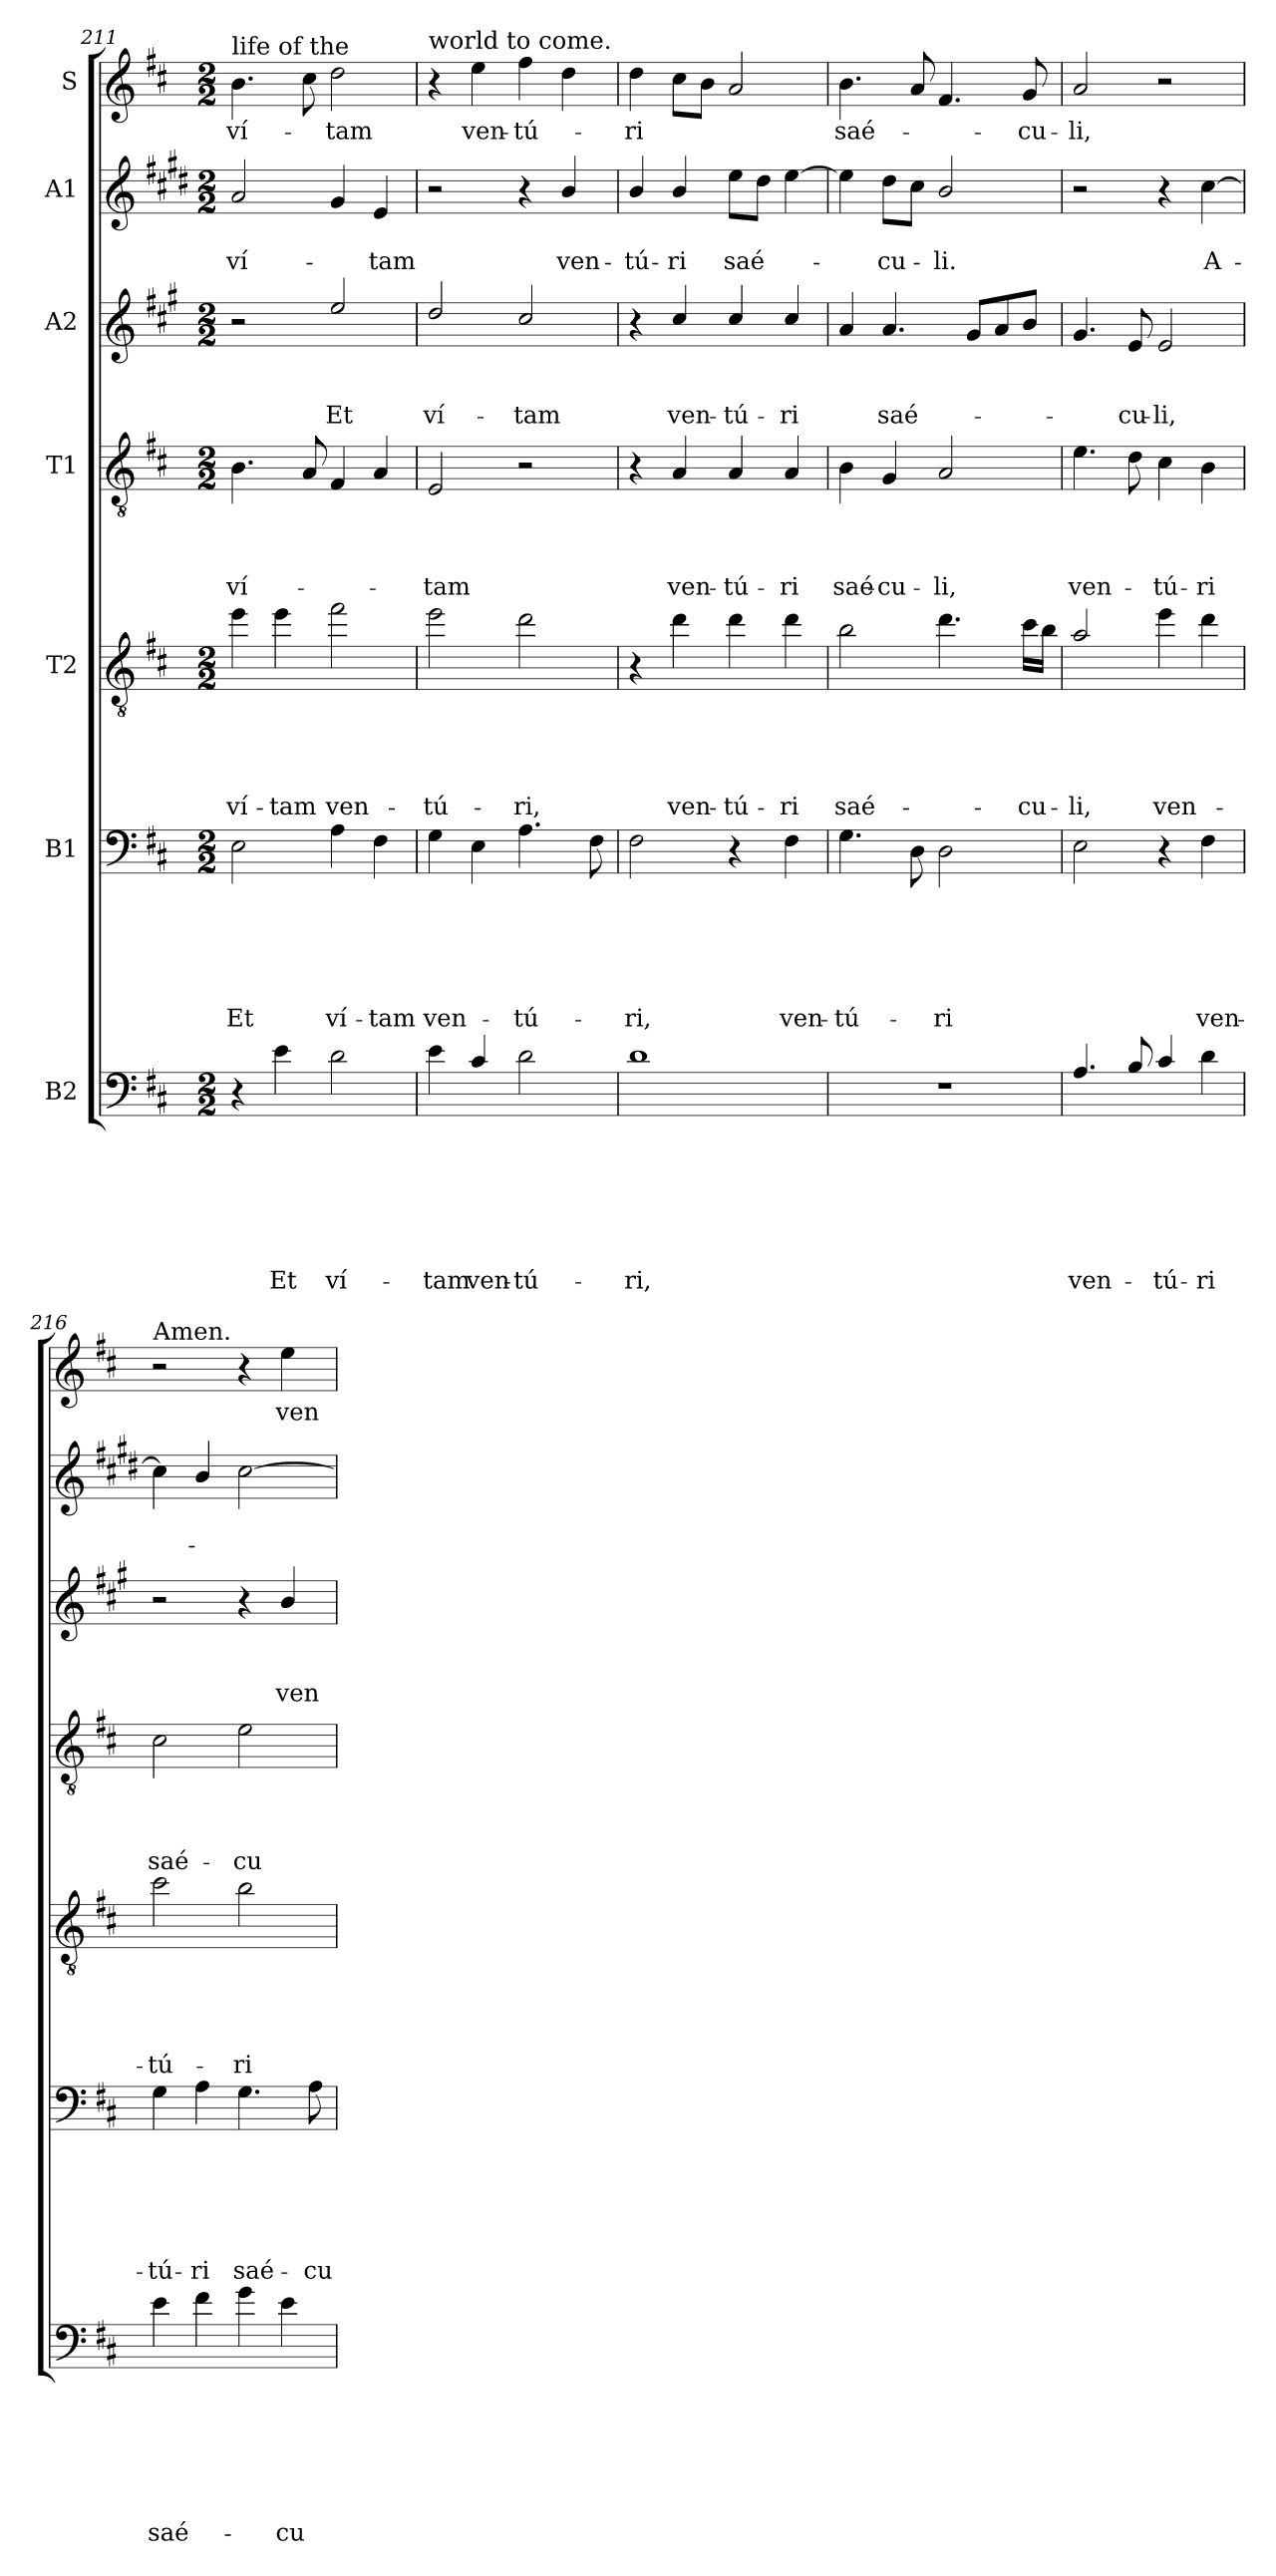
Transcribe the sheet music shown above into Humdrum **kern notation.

**kern	**text	**text	**text	**text	**text	**text	**text	**kern	**text	**text	**text	**text	**text	**text	**kern	**text	**text	**text	**text	**text	**kern	**text	**text	**text	**text	**kern	**text	**text	**text	**kern	**text	**text	**kern	**text
*part7	*part7	*part7	*part7	*part7	*part7	*part7	*part7	*part6	*part6	*part6	*part6	*part6	*part6	*part6	*part5	*part5	*part5	*part5	*part5	*part5	*part4	*part4	*part4	*part4	*part4	*part3	*part3	*part3	*part3	*part2	*part2	*part2	*part1	*part1
*staff7	*staff7	*staff7	*staff7	*staff7	*staff7	*staff7	*staff7	*staff6	*staff6	*staff6	*staff6	*staff6	*staff6	*staff6	*staff5	*staff5	*staff5	*staff5	*staff5	*staff5	*staff4	*staff4	*staff4	*staff4	*staff4	*staff3	*staff3	*staff3	*staff3	*staff2	*staff2	*staff2	*staff1	*staff1
*I"B2	*	*	*	*	*	*	*	*I"B1	*	*	*	*	*	*	*I"T2	*	*	*	*	*	*I"T1	*	*	*	*	*I"A2	*	*	*	*I"A1	*	*	*I"S	*
!!LO:PB:g=z
*clefF4	*	*	*	*	*	*	*	*clefF4	*	*	*	*	*	*	*clefGv2	*	*	*	*	*	*clefGv2	*	*	*	*	*clefG2	*	*	*	*clefG2	*	*	*clefG2	*
*ITrd7c12	*	*	*	*	*	*	*	*	*	*	*	*	*	*	*ITrd8c14	*	*	*	*	*	*	*	*	*	*	*ITrd4c7	*	*	*	*ITrd1c2	*	*	*	*
*k[f#c#]	*	*	*	*	*	*	*	*k[f#c#]	*	*	*	*	*	*	*k[f#c#]	*	*	*	*	*	*k[f#c#]	*	*	*	*	*k[f#c#]	*	*	*	*k[f#c#]	*	*	*k[f#c#]	*
*D:	*	*	*	*	*	*	*	*D:	*	*	*	*	*	*	*D:	*	*	*	*	*	*D:	*	*	*	*	*D:	*	*	*	*D:	*	*	*D:	*
*M2/2	*	*	*	*	*	*	*	*M2/2	*	*	*	*	*	*	*M2/2	*	*	*	*	*	*M2/2	*	*	*	*	*M2/2	*	*	*	*M2/2	*	*	*M2/2	*
=211	=211	=211	=211	=211	=211	=211	=211	=211	=211	=211	=211	=211	=211	=211	=211	=211	=211	=211	=211	=211	=211	=211	=211	=211	=211	=211	=211	=211	=211	=211	=211	=211	=211	=211
!	!	!	!	!	!	!	!	!	!	!	!	!	!	!	!	!	!	!	!	!	!	!	!	!	!	!	!	!	!	!	!	!	!LO:TX:a:t=life of the	!
!	!	!	!	!	!	!	!	!	!	!	!	!	!	!LO:LY:b	!	!	!	!	!	!LO:LY:b	!	!	!	!	!LO:LY:b	!	!	!	!	!	!	!LO:LY:b	!	!LO:LY:b
4r	.	.	.	.	.	.	.	2E\	.	.	.	.	.	Et	4e\	.	.	.	.	ví-	4.B\	.	.	.	ví-	2r	.	.	.	2g/	.	ví-	4.b\	ví-
!	!	!	!	!	!	!	!LO:LY:b	!	!	!	!	!	!	!	!	!	!	!	!	!LO:LY:b	!	!	!	!	!	!	!	!	!	!	!	!	!	!
4E\	.	.	.	.	.	.	Et	.	.	.	.	.	.	.	4e\	.	.	.	.	-tam	.	.	.	.	.	.	.	.	.	.	.	.	.	.
.	.	.	.	.	.	.	.	.	.	.	.	.	.	.	.	.	.	.	.	.	8A/	.	.	.	.	.	.	.	.	.	.	.	8cc#\	.
!	!	!	!	!	!	!	!LO:LY:b	!	!	!	!	!	!	!LO:LY:b	!	!	!	!	!	!LO:LY:b	!	!	!	!	!	!	!	!	!LO:LY:b	!	!	!	!	!LO:LY:b
2D\	.	.	.	.	.	.	ví-	4A\	.	.	.	.	.	ví-	2f#\	.	.	.	.	ven-	4F#/	.	.	.	.	2a/	.	.	Et	4f#/	.	.	2dd\	-tam
!	!	!	!	!	!	!	!	!	!	!	!	!	!	!LO:LY:b	!	!	!	!	!	!	!	!	!	!	!	!	!	!	!	!	!	!LO:LY:b	!	!
.	.	.	.	.	.	.	.	4F#\	.	.	.	.	.	-tam	.	.	.	.	.	.	4A/	.	.	.	.	.	.	.	.	4d/	.	-tam	.	.
=212	=212	=212	=212	=212	=212	=212	=212	=212	=212	=212	=212	=212	=212	=212	=212	=212	=212	=212	=212	=212	=212	=212	=212	=212	=212	=212	=212	=212	=212	=212	=212	=212	=212	=212
!	!	!	!	!	!	!	!	!	!	!	!	!	!	!	!	!	!	!	!	!	!	!	!	!	!	!	!	!	!	!	!	!	!LO:TX:a:t=world to come.	!
!	!	!	!	!	!	!	!LO:LY:b	!	!	!	!	!	!	!LO:LY:b	!	!	!	!	!	!LO:LY:b	!	!	!	!	!LO:LY:b	!	!	!	!LO:LY:b	!	!	!	!	!
4E\	.	.	.	.	.	.	-tam	4G\	.	.	.	.	.	ven-	2e\	.	.	.	.	-tú-	2E/	.	.	.	-tam	2g/	.	.	ví-	2r	.	.	4r	.
!	!	!	!	!	!	!	!LO:LY:b	!	!	!	!	!	!	!	!	!	!	!	!	!	!	!	!	!	!	!	!	!	!	!	!	!	!	!LO:LY:b
4C#/	.	.	.	.	.	.	ven-	4E\	.	.	.	.	.	.	.	.	.	.	.	.	.	.	.	.	.	.	.	.	.	.	.	.	4ee\	ven-
!	!	!	!	!	!	!	!LO:LY:b	!	!	!	!	!	!	!LO:LY:b	!	!	!	!	!	!LO:LY:b	!	!	!	!	!	!	!	!	!LO:LY:b	!	!	!	!	!LO:LY:b
2D\	.	.	.	.	.	.	-tú-	4.A\	.	.	.	.	.	-tú-	2d\	.	.	.	.	-ri,	2r	.	.	.	.	2f#/	.	.	-tam	4r	.	.	4ff#\	-tú-
!	!	!	!	!	!	!	!	!	!	!	!	!	!	!	!	!	!	!	!	!	!	!	!	!	!	!	!	!	!	!	!	!LO:LY:b	!	!
.	.	.	.	.	.	.	.	.	.	.	.	.	.	.	.	.	.	.	.	.	.	.	.	.	.	.	.	.	.	4a/	.	ven-	4dd\	.
.	.	.	.	.	.	.	.	8F#\	.	.	.	.	.	.	.	.	.	.	.	.	.	.	.	.	.	.	.	.	.	.	.	.	.	.
=213	=213	=213	=213	=213	=213	=213	=213	=213	=213	=213	=213	=213	=213	=213	=213	=213	=213	=213	=213	=213	=213	=213	=213	=213	=213	=213	=213	=213	=213	=213	=213	=213	=213	=213
!	!	!	!	!	!	!	!LO:LY:b	!	!	!	!	!	!	!LO:LY:b	!	!	!	!	!	!	!	!	!	!	!	!	!	!	!	!	!	!LO:LY:b	!	!LO:LY:b
1D	.	.	.	.	.	.	-ri,	2F#\	.	.	.	.	.	-ri,	4r	.	.	.	.	.	4r	.	.	.	.	4r	.	.	.	4a/	.	-tú-	4dd\	-ri
!	!	!	!	!	!	!	!	!	!	!	!	!	!	!	!	!	!	!	!	!LO:LY:b	!	!	!	!	!LO:LY:b	!	!	!	!LO:LY:b	!	!	!LO:LY:b	!	!
.	.	.	.	.	.	.	.	.	.	.	.	.	.	.	4d\	.	.	.	.	ven-	4A/	.	.	.	ven-	4f#/	.	.	ven-	4a/	.	-ri	8cc#\L	.
.	.	.	.	.	.	.	.	.	.	.	.	.	.	.	.	.	.	.	.	.	.	.	.	.	.	.	.	.	.	.	.	.	8b\J	.
!	!	!	!	!	!	!	!	!	!	!	!	!	!	!	!	!	!	!	!	!LO:LY:b	!	!	!	!	!LO:LY:b	!	!	!	!LO:LY:b	!	!	!LO:LY:b	!	!
.	.	.	.	.	.	.	.	4r	.	.	.	.	.	.	4d\	.	.	.	.	-tú-	4A/	.	.	.	-tú-	4f#/	.	.	-tú-	8dd\L	.	saé-	2a/	.
.	.	.	.	.	.	.	.	.	.	.	.	.	.	.	.	.	.	.	.	.	.	.	.	.	.	.	.	.	.	8cc#\J	.	.	.	.
!	!	!	!	!	!	!	!	!	!	!	!	!	!	!LO:LY:b	!	!	!	!	!	!LO:LY:b	!	!	!	!	!LO:LY:b	!	!	!	!LO:LY:b	!	!	!	!	!
.	.	.	.	.	.	.	.	4F#\	.	.	.	.	.	ven-	4d\	.	.	.	.	-ri	4A/	.	.	.	-ri	4f#/	.	.	-ri	[4dd\	.	.	.	.
=214	=214	=214	=214	=214	=214	=214	=214	=214	=214	=214	=214	=214	=214	=214	=214	=214	=214	=214	=214	=214	=214	=214	=214	=214	=214	=214	=214	=214	=214	=214	=214	=214	=214	=214
!	!	!	!	!	!	!	!	!	!	!	!	!	!	!LO:LY:b	!	!	!	!	!	!LO:LY:b	!	!	!	!	!LO:LY:b	!	!	!	!	!	!	!	!	!LO:LY:b
1r	.	.	.	.	.	.	.	4.G\	.	.	.	.	.	-tú-	2B\	.	.	.	.	saé-	4B\	.	.	.	saé-	4d/	.	.	.	4dd\]	.	.	4.b\	saé-
!	!	!	!	!	!	!	!	!	!	!	!	!	!	!	!	!	!	!	!	!	!	!	!	!	!LO:LY:b	!	!	!	!LO:LY:b	!	!	!LO:LY:b	!	!
.	.	.	.	.	.	.	.	.	.	.	.	.	.	.	.	.	.	.	.	.	4G/	.	.	.	-cu-	4.d/	.	.	saé-	8cc#\L	.	-cu-	.	.
.	.	.	.	.	.	.	.	8D\	.	.	.	.	.	.	.	.	.	.	.	.	.	.	.	.	.	.	.	.	.	8b\J	.	.	8a/	.
!	!	!	!	!	!	!	!	!	!	!	!	!	!	!LO:LY:b	!	!	!	!	!	!	!	!	!	!	!LO:LY:b	!	!	!	!	!	!	!LO:LY:b	!	!
.	.	.	.	.	.	.	.	2D\	.	.	.	.	.	-ri	4.d\	.	.	.	.	.	2A/	.	.	.	-li,	.	.	.	.	2a/	.	-li.	4.f#/	.
.	.	.	.	.	.	.	.	.	.	.	.	.	.	.	.	.	.	.	.	.	.	.	.	.	.	8c#/L	.	.	.	.	.	.	.	.
.	.	.	.	.	.	.	.	.	.	.	.	.	.	.	.	.	.	.	.	.	.	.	.	.	.	8d/	.	.	.	.	.	.	.	.
!	!	!	!	!	!	!	!	!	!	!	!	!	!	!	!	!	!	!	!	!LO:LY:b	!	!	!	!	!	!	!	!	!	!	!	!	!	!LO:LY:b
.	.	.	.	.	.	.	.	.	.	.	.	.	.	.	16c#\LL	.	.	.	.	-cu-	.	.	.	.	.	8e/J	.	.	.	.	.	.	8g/	-cu-
.	.	.	.	.	.	.	.	.	.	.	.	.	.	.	16B\JJ	.	.	.	.	.	.	.	.	.	.	.	.	.	.	.	.	.	.	.
=215	=215	=215	=215	=215	=215	=215	=215	=215	=215	=215	=215	=215	=215	=215	=215	=215	=215	=215	=215	=215	=215	=215	=215	=215	=215	=215	=215	=215	=215	=215	=215	=215	=215	=215
!	!	!	!	!	!	!	!LO:LY:b	!	!	!	!	!	!	!	!	!	!	!	!	!LO:LY:b	!	!	!	!	!LO:LY:b	!	!	!	!	!	!	!	!	!LO:LY:b
4.AA/	.	.	.	.	.	.	ven-	2E\	.	.	.	.	.	.	2A/	.	.	.	.	-li,	4.e\	.	.	.	ven-	4.c#/	.	.	.	2r	.	.	2a/	-li,
!	!	!	!	!	!	!	!	!	!	!	!	!	!	!	!	!	!	!	!	!	!	!	!	!	!	!	!	!	!LO:LY:b	!	!	!	!	!
8BB/	.	.	.	.	.	.	.	.	.	.	.	.	.	.	.	.	.	.	.	.	8d\	.	.	.	.	8A/	.	.	-cu-	.	.	.	.	.
!	!	!	!	!	!	!	!LO:LY:b	!	!	!	!	!	!	!	!	!	!	!	!	!LO:LY:b	!	!	!	!	!LO:LY:b	!	!	!	!LO:LY:b	!	!	!	!	!
4C#/	.	.	.	.	.	.	-tú-	4r	.	.	.	.	.	.	4e\	.	.	.	.	ven-	4c#\	.	.	.	-tú-	2A/	.	.	-li,	4r	.	.	2r	.
!	!	!	!	!	!	!	!LO:LY:b	!	!	!	!	!	!	!LO:LY:b	!	!	!	!	!	!	!	!	!	!	!LO:LY:b	!	!	!	!	!	!	!LO:LY:b	!	!
4D\	.	.	.	.	.	.	-ri	4F#\	.	.	.	.	.	ven-	4d\	.	.	.	.	.	4B\	.	.	.	-ri	.	.	.	.	[4b\	.	A-	.	.
!!LO:PB:g=z
=216	=216	=216	=216	=216	=216	=216	=216	=216	=216	=216	=216	=216	=216	=216	=216	=216	=216	=216	=216	=216	=216	=216	=216	=216	=216	=216	=216	=216	=216	=216	=216	=216	=216	=216
!	!	!	!	!	!	!	!	!	!	!	!	!	!	!	!	!	!	!	!	!	!	!	!	!	!	!	!	!	!	!	!	!	!LO:TX:a:t=Amen.	!
!	!	!	!	!	!	!	!LO:LY:b	!	!	!	!	!	!	!LO:LY:b	!	!	!	!	!	!LO:LY:b	!	!	!	!	!LO:LY:b	!	!	!	!	!	!	!	!	!
4E\	.	.	.	.	.	.	saé-	4G\	.	.	.	.	.	-tú-	2c#\	.	.	.	.	-tú-	2c#\	.	.	.	saé-	2r	.	.	.	4b\]	.	.	2r	.
!	!	!	!	!	!	!	!	!	!	!	!	!	!	!LO:LY:b	!	!	!	!	!	!	!	!	!	!	!	!	!	!	!	!	!	!	!	!
4F#\	.	.	.	.	.	.	.	4A\	.	.	.	.	.	-ri	.	.	.	.	.	.	.	.	.	.	.	.	.	.	.	4a/	.	.	.	.
!	!	!	!	!	!	!	!	!	!	!	!	!	!	!LO:LY:b	!	!	!	!	!	!LO:LY:b	!	!	!	!	!LO:LY:b	!	!	!	!	!	!	!	!	!
4G\	.	.	.	.	.	.	.	4.G\	.	.	.	.	.	saé-	2B\	.	.	.	.	-ri	2e\	.	.	.	-cu-	4r	.	.	.	[2b\	.	.	4r	.
!	!	!	!	!	!	!	!LO:LY:b	!	!	!	!	!	!	!	!	!	!	!	!	!	!	!	!	!	!	!	!	!	!LO:LY:b	!	!	!	!	!LO:LY:b
4E\	.	.	.	.	.	.	-cu-	.	.	.	.	.	.	.	.	.	.	.	.	.	.	.	.	.	.	4e/	.	.	ven-	.	.	.	4ee\	ven-
!	!	!	!	!	!	!	!	!	!	!	!	!	!	!LO:LY:b	!	!	!	!	!	!	!	!	!	!	!	!	!	!	!	!	!	!	!	!
.	.	.	.	.	.	.	.	8A\	.	.	.	.	.	-cu-	.	.	.	.	.	.	.	.	.	.	.	.	.	.	.	.	.	.	.	.
=	=	=	=	=	=	=	=	=	=	=	=	=	=	=	=	=	=	=	=	=	=	=	=	=	=	=	=	=	=	=	=	=	=	=
*-	*-	*-	*-	*-	*-	*-	*-	*-	*-	*-	*-	*-	*-	*-	*-	*-	*-	*-	*-	*-	*-	*-	*-	*-	*-	*-	*-	*-	*-	*-	*-	*-	*-	*-
